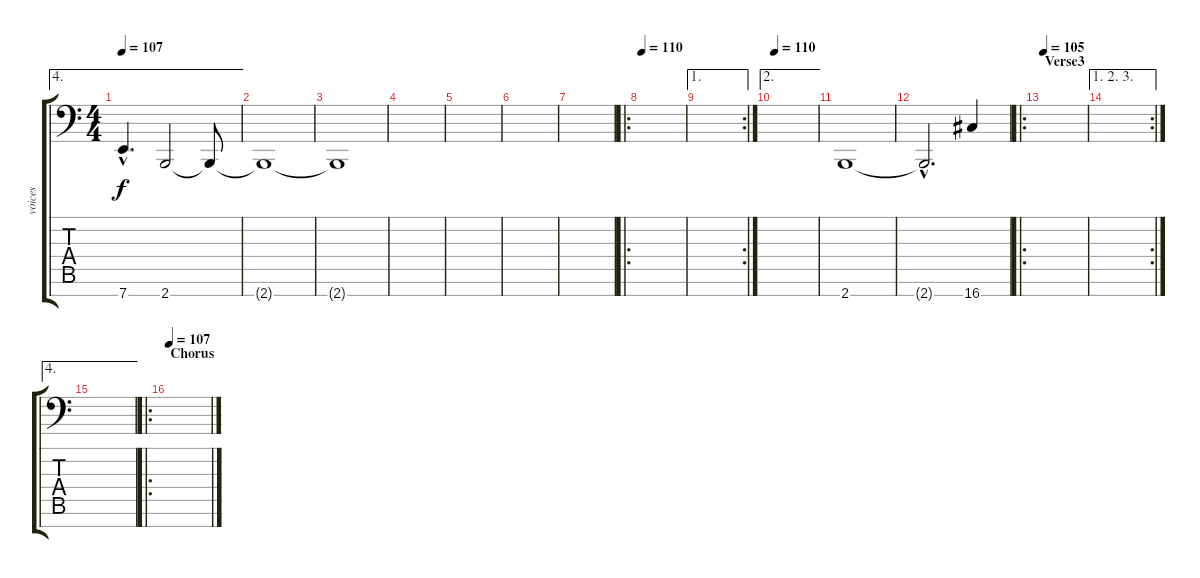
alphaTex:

\track ("voices" "voices") {instrument synthvoice}
\staff {score tabs}
\tuning (D4 A3 F3 C3 G2 D2 A1) {hide}
\ae 4
\ts (4 4)
\tempo 107
\clef f4
\ks c
7.7{hac}.4{d dy f} 2.7.2 2.7{t}.8 |
2.7{t}.1 |
2.7{t}.1 |
|
|
|
|
\ro
\tempo 110
|
\ae 1
\rc 2
|
\ae 2
\tempo 110
|
2.7.1 |
2.7{hac t}.2{d} 16.7.4 |
\ro
\section ("" "Verse3")
\tempo 105
|
\ae (1 2 3)
\rc 2
|
\ae 4
|
\ro
\section ("" "Chorus")
\tempo 107
